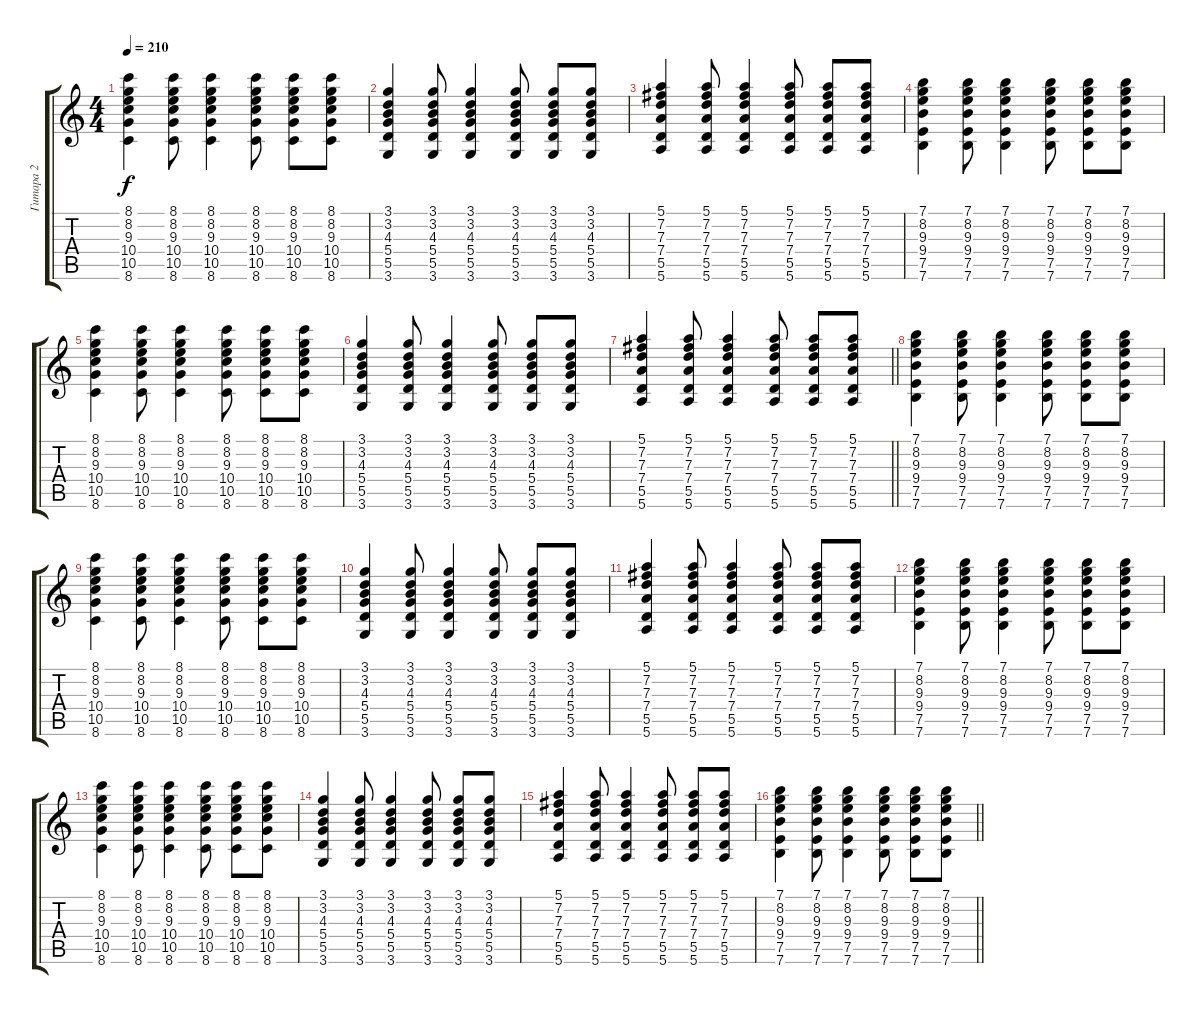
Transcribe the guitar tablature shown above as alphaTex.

\track ("Гитара 2" "Гитара 2") {instrument electricguitarclean}
\staff {score tabs}
\tuning (E4 B3 G3 D3 A2 E2) {hide}
\ts (4 4)
\tempo 210
\clef g2
\ks c
(8.1 8.2 9.3 10.4 10.5 8.6).4{dy f} (8.1 8.2 9.3 10.4 10.5 8.6).8 (8.1 8.2 9.3 10.4 10.5 8.6).4 (8.1 8.2 9.3 10.4 10.5 8.6).8 (8.1 8.2 9.3 10.4 10.5 8.6).8 (8.1 8.2 9.3 10.4 10.5 8.6).8 |
(3.1 3.2 4.3 5.4 5.5 3.6).4 (3.1 3.2 4.3 5.4 5.5 3.6).8 (3.1 3.2 4.3 5.4 5.5 3.6).4 (3.1 3.2 4.3 5.4 5.5 3.6).8 (3.1 3.2 4.3 5.4 5.5 3.6).8 (3.1 3.2 4.3 5.4 5.5 3.6).8 |
(5.1 7.2 7.3 7.4 5.5 5.6).4 (5.1 7.2 7.3 7.4 5.5 5.6).8 (5.1 7.2 7.3 7.4 5.5 5.6).4 (5.1 7.2 7.3 7.4 5.5 5.6).8 (5.1 7.2 7.3 7.4 5.5 5.6).8 (5.1 7.2 7.3 7.4 5.5 5.6).8 |
(7.1 8.2 9.3 9.4 7.5 7.6).4 (7.1 8.2 9.3 9.4 7.5 7.6).8 (7.1 8.2 9.3 9.4 7.5 7.6).4 (7.1 8.2 9.3 9.4 7.5 7.6).8 (7.1 8.2 9.3 9.4 7.5 7.6).8 (7.1 8.2 9.3 9.4 7.5 7.6).8 |
(8.1 8.2 9.3 10.4 10.5 8.6).4 (8.1 8.2 9.3 10.4 10.5 8.6).8 (8.1 8.2 9.3 10.4 10.5 8.6).4 (8.1 8.2 9.3 10.4 10.5 8.6).8 (8.1 8.2 9.3 10.4 10.5 8.6).8 (8.1 8.2 9.3 10.4 10.5 8.6).8 |
(3.1 3.2 4.3 5.4 5.5 3.6).4 (3.1 3.2 4.3 5.4 5.5 3.6).8 (3.1 3.2 4.3 5.4 5.5 3.6).4 (3.1 3.2 4.3 5.4 5.5 3.6).8 (3.1 3.2 4.3 5.4 5.5 3.6).8 (3.1 3.2 4.3 5.4 5.5 3.6).8 |
\barLineRight lightlight
(5.1 7.2 7.3 7.4 5.5 5.6).4 (5.1 7.2 7.3 7.4 5.5 5.6).8 (5.1 7.2 7.3 7.4 5.5 5.6).4 (5.1 7.2 7.3 7.4 5.5 5.6).8 (5.1 7.2 7.3 7.4 5.5 5.6).8 (5.1 7.2 7.3 7.4 5.5 5.6).8 |
(7.1 8.2 9.3 9.4 7.5 7.6).4 (7.1 8.2 9.3 9.4 7.5 7.6).8 (7.1 8.2 9.3 9.4 7.5 7.6).4 (7.1 8.2 9.3 9.4 7.5 7.6).8 (7.1 8.2 9.3 9.4 7.5 7.6).8 (7.1 8.2 9.3 9.4 7.5 7.6).8 |
(8.1 8.2 9.3 10.4 10.5 8.6).4 (8.1 8.2 9.3 10.4 10.5 8.6).8 (8.1 8.2 9.3 10.4 10.5 8.6).4 (8.1 8.2 9.3 10.4 10.5 8.6).8 (8.1 8.2 9.3 10.4 10.5 8.6).8 (8.1 8.2 9.3 10.4 10.5 8.6).8 |
(3.1 3.2 4.3 5.4 5.5 3.6).4 (3.1 3.2 4.3 5.4 5.5 3.6).8 (3.1 3.2 4.3 5.4 5.5 3.6).4 (3.1 3.2 4.3 5.4 5.5 3.6).8 (3.1 3.2 4.3 5.4 5.5 3.6).8 (3.1 3.2 4.3 5.4 5.5 3.6).8 |
(5.1 7.2 7.3 7.4 5.5 5.6).4 (5.1 7.2 7.3 7.4 5.5 5.6).8 (5.1 7.2 7.3 7.4 5.5 5.6).4 (5.1 7.2 7.3 7.4 5.5 5.6).8 (5.1 7.2 7.3 7.4 5.5 5.6).8 (5.1 7.2 7.3 7.4 5.5 5.6).8 |
(7.1 8.2 9.3 9.4 7.5 7.6).4 (7.1 8.2 9.3 9.4 7.5 7.6).8 (7.1 8.2 9.3 9.4 7.5 7.6).4 (7.1 8.2 9.3 9.4 7.5 7.6).8 (7.1 8.2 9.3 9.4 7.5 7.6).8 (7.1 8.2 9.3 9.4 7.5 7.6).8 |
(8.1 8.2 9.3 10.4 10.5 8.6).4 (8.1 8.2 9.3 10.4 10.5 8.6).8 (8.1 8.2 9.3 10.4 10.5 8.6).4 (8.1 8.2 9.3 10.4 10.5 8.6).8 (8.1 8.2 9.3 10.4 10.5 8.6).8 (8.1 8.2 9.3 10.4 10.5 8.6).8 |
(3.1 3.2 4.3 5.4 5.5 3.6).4 (3.1 3.2 4.3 5.4 5.5 3.6).8 (3.1 3.2 4.3 5.4 5.5 3.6).4 (3.1 3.2 4.3 5.4 5.5 3.6).8 (3.1 3.2 4.3 5.4 5.5 3.6).8 (3.1 3.2 4.3 5.4 5.5 3.6).8 |
(5.1 7.2 7.3 7.4 5.5 5.6).4 (5.1 7.2 7.3 7.4 5.5 5.6).8 (5.1 7.2 7.3 7.4 5.5 5.6).4 (5.1 7.2 7.3 7.4 5.5 5.6).8 (5.1 7.2 7.3 7.4 5.5 5.6).8 (5.1 7.2 7.3 7.4 5.5 5.6).8 |
\barLineRight lightlight
(7.1 8.2 9.3 9.4 7.5 7.6).4 (7.1 8.2 9.3 9.4 7.5 7.6).8 (7.1 8.2 9.3 9.4 7.5 7.6).4 (7.1 8.2 9.3 9.4 7.5 7.6).8 (7.1 8.2 9.3 9.4 7.5 7.6).8 (7.1 8.2 9.3 9.4 7.5 7.6).8
